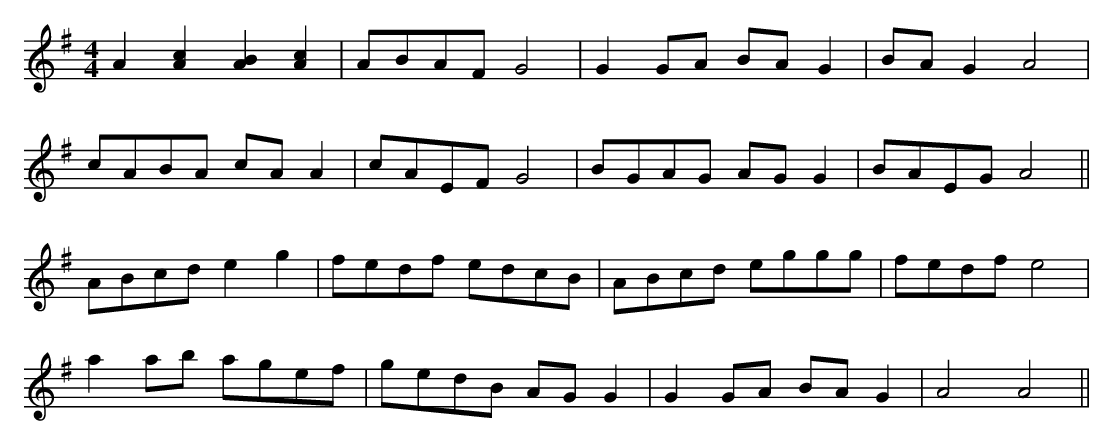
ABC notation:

X:1
M:4/4
K:Ador
A2[c2A2] [B2A2] [c2A2]|ABAF G4|G2GA BAG2|BAG2 A4|
cABA cAA2|cAEF G4|BGAG AGG2|BAEG A4||
ABcd e2g2|fedf edcB|ABcd eggg|fedf e4|
a2ab agef|gedB AGG2|G2GA BAG2|A4 A4||
